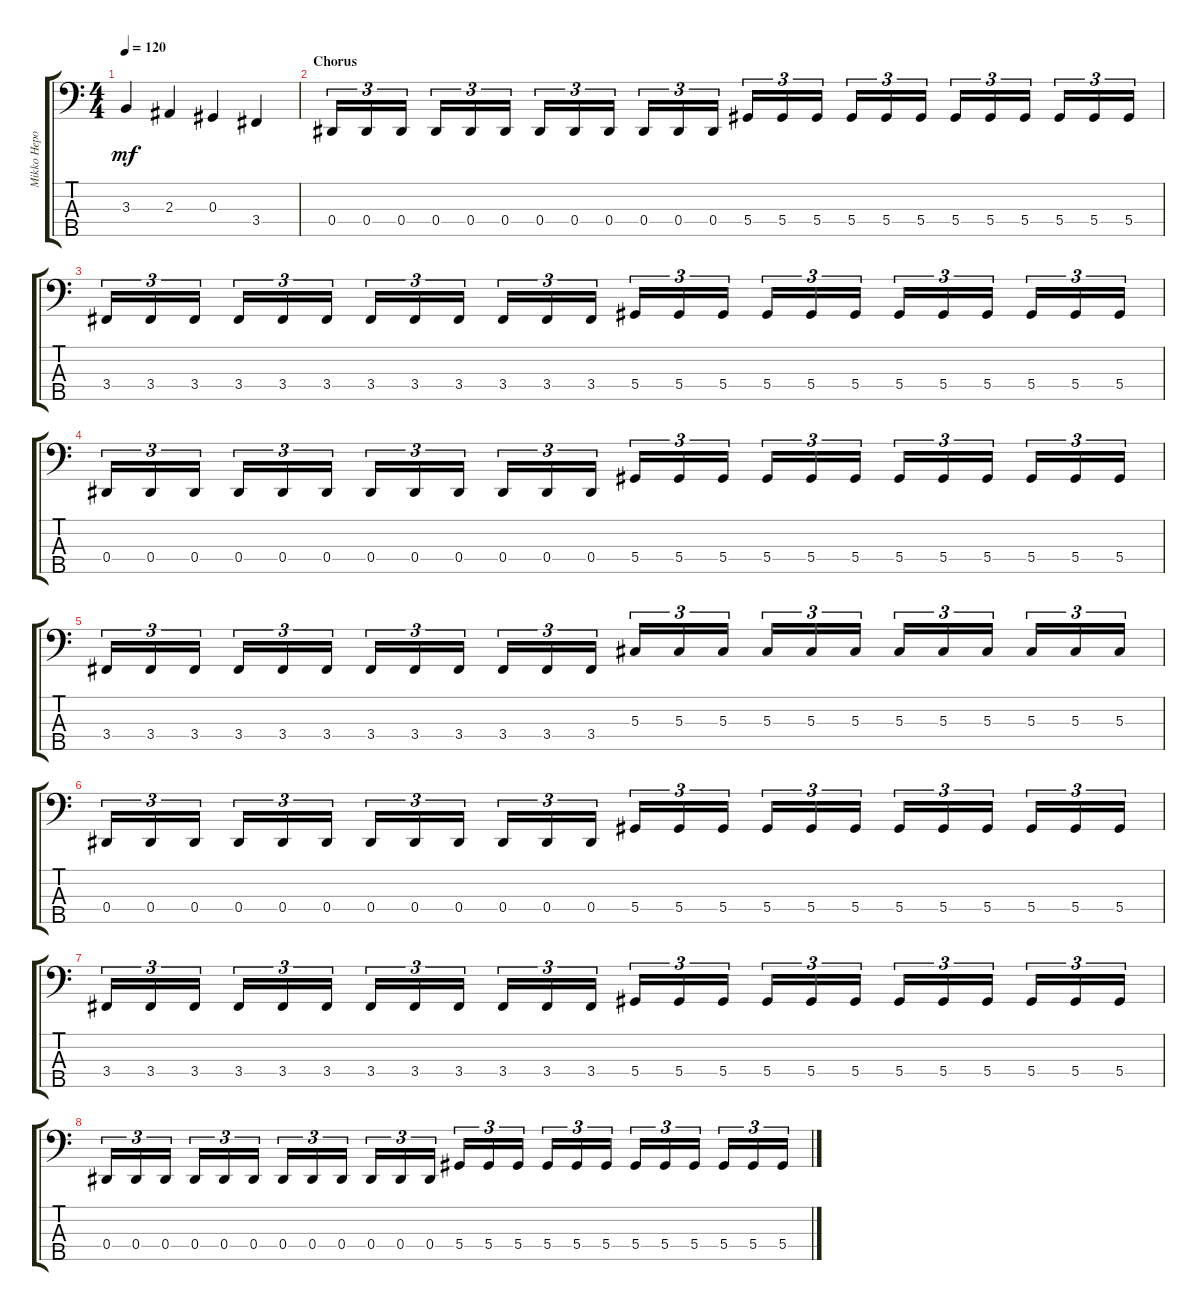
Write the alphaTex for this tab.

\track ("Mikko Hepo-Oja (bass)" "Mikko Hepo") {instrument electricbasspick}
\staff {score tabs}
\tuning (Gb2 Db2 Ab1 Eb1 Bb0) {hide}
\ts (4 4)
\tempo 120
\clef f4
\ks c
3.3.4{dy mf} 2.3.4 0.3.4 3.4.4 |
\section ("" "Chorus")
0.4.16{tu (3 2)} 0.4.16{tu (3 2)} 0.4.16{tu (3 2)} 0.4.16{tu (3 2)} 0.4.16{tu (3 2)} 0.4.16{tu (3 2)} 0.4.16{tu (3 2)} 0.4.16{tu (3 2)} 0.4.16{tu (3 2)} 0.4.16{tu (3 2)} 0.4.16{tu (3 2)} 0.4.16{tu (3 2)} 5.4.16{tu (3 2)} 5.4.16{tu (3 2)} 5.4.16{tu (3 2)} 5.4.16{tu (3 2)} 5.4.16{tu (3 2)} 5.4.16{tu (3 2)} 5.4.16{tu (3 2)} 5.4.16{tu (3 2)} 5.4.16{tu (3 2)} 5.4.16{tu (3 2)} 5.4.16{tu (3 2)} 5.4.16{tu (3 2)} |
3.4.16{tu (3 2)} 3.4.16{tu (3 2)} 3.4.16{tu (3 2)} 3.4.16{tu (3 2)} 3.4.16{tu (3 2)} 3.4.16{tu (3 2)} 3.4.16{tu (3 2)} 3.4.16{tu (3 2)} 3.4.16{tu (3 2)} 3.4.16{tu (3 2)} 3.4.16{tu (3 2)} 3.4.16{tu (3 2)} 5.4.16{tu (3 2)} 5.4.16{tu (3 2)} 5.4.16{tu (3 2)} 5.4.16{tu (3 2)} 5.4.16{tu (3 2)} 5.4.16{tu (3 2)} 5.4.16{tu (3 2)} 5.4.16{tu (3 2)} 5.4.16{tu (3 2)} 5.4.16{tu (3 2)} 5.4.16{tu (3 2)} 5.4.16{tu (3 2)} |
0.4.16{tu (3 2)} 0.4.16{tu (3 2)} 0.4.16{tu (3 2)} 0.4.16{tu (3 2)} 0.4.16{tu (3 2)} 0.4.16{tu (3 2)} 0.4.16{tu (3 2)} 0.4.16{tu (3 2)} 0.4.16{tu (3 2)} 0.4.16{tu (3 2)} 0.4.16{tu (3 2)} 0.4.16{tu (3 2)} 5.4.16{tu (3 2)} 5.4.16{tu (3 2)} 5.4.16{tu (3 2)} 5.4.16{tu (3 2)} 5.4.16{tu (3 2)} 5.4.16{tu (3 2)} 5.4.16{tu (3 2)} 5.4.16{tu (3 2)} 5.4.16{tu (3 2)} 5.4.16{tu (3 2)} 5.4.16{tu (3 2)} 5.4.16{tu (3 2)} |
3.4.16{tu (3 2)} 3.4.16{tu (3 2)} 3.4.16{tu (3 2)} 3.4.16{tu (3 2)} 3.4.16{tu (3 2)} 3.4.16{tu (3 2)} 3.4.16{tu (3 2)} 3.4.16{tu (3 2)} 3.4.16{tu (3 2)} 3.4.16{tu (3 2)} 3.4.16{tu (3 2)} 3.4.16{tu (3 2)} 5.3.16{tu (3 2)} 5.3.16{tu (3 2)} 5.3.16{tu (3 2)} 5.3.16{tu (3 2)} 5.3.16{tu (3 2)} 5.3.16{tu (3 2)} 5.3.16{tu (3 2)} 5.3.16{tu (3 2)} 5.3.16{tu (3 2)} 5.3.16{tu (3 2)} 5.3.16{tu (3 2)} 5.3.16{tu (3 2)} |
0.4.16{tu (3 2)} 0.4.16{tu (3 2)} 0.4.16{tu (3 2)} 0.4.16{tu (3 2)} 0.4.16{tu (3 2)} 0.4.16{tu (3 2)} 0.4.16{tu (3 2)} 0.4.16{tu (3 2)} 0.4.16{tu (3 2)} 0.4.16{tu (3 2)} 0.4.16{tu (3 2)} 0.4.16{tu (3 2)} 5.4.16{tu (3 2)} 5.4.16{tu (3 2)} 5.4.16{tu (3 2)} 5.4.16{tu (3 2)} 5.4.16{tu (3 2)} 5.4.16{tu (3 2)} 5.4.16{tu (3 2)} 5.4.16{tu (3 2)} 5.4.16{tu (3 2)} 5.4.16{tu (3 2)} 5.4.16{tu (3 2)} 5.4.16{tu (3 2)} |
3.4.16{tu (3 2)} 3.4.16{tu (3 2)} 3.4.16{tu (3 2)} 3.4.16{tu (3 2)} 3.4.16{tu (3 2)} 3.4.16{tu (3 2)} 3.4.16{tu (3 2)} 3.4.16{tu (3 2)} 3.4.16{tu (3 2)} 3.4.16{tu (3 2)} 3.4.16{tu (3 2)} 3.4.16{tu (3 2)} 5.4.16{tu (3 2)} 5.4.16{tu (3 2)} 5.4.16{tu (3 2)} 5.4.16{tu (3 2)} 5.4.16{tu (3 2)} 5.4.16{tu (3 2)} 5.4.16{tu (3 2)} 5.4.16{tu (3 2)} 5.4.16{tu (3 2)} 5.4.16{tu (3 2)} 5.4.16{tu (3 2)} 5.4.16{tu (3 2)} |
0.4.16{tu (3 2)} 0.4.16{tu (3 2)} 0.4.16{tu (3 2)} 0.4.16{tu (3 2)} 0.4.16{tu (3 2)} 0.4.16{tu (3 2)} 0.4.16{tu (3 2)} 0.4.16{tu (3 2)} 0.4.16{tu (3 2)} 0.4.16{tu (3 2)} 0.4.16{tu (3 2)} 0.4.16{tu (3 2)} 5.4.16{tu (3 2)} 5.4.16{tu (3 2)} 5.4.16{tu (3 2)} 5.4.16{tu (3 2)} 5.4.16{tu (3 2)} 5.4.16{tu (3 2)} 5.4.16{tu (3 2)} 5.4.16{tu (3 2)} 5.4.16{tu (3 2)} 5.4.16{tu (3 2)} 5.4.16{tu (3 2)} 5.4.16{tu (3 2)}
